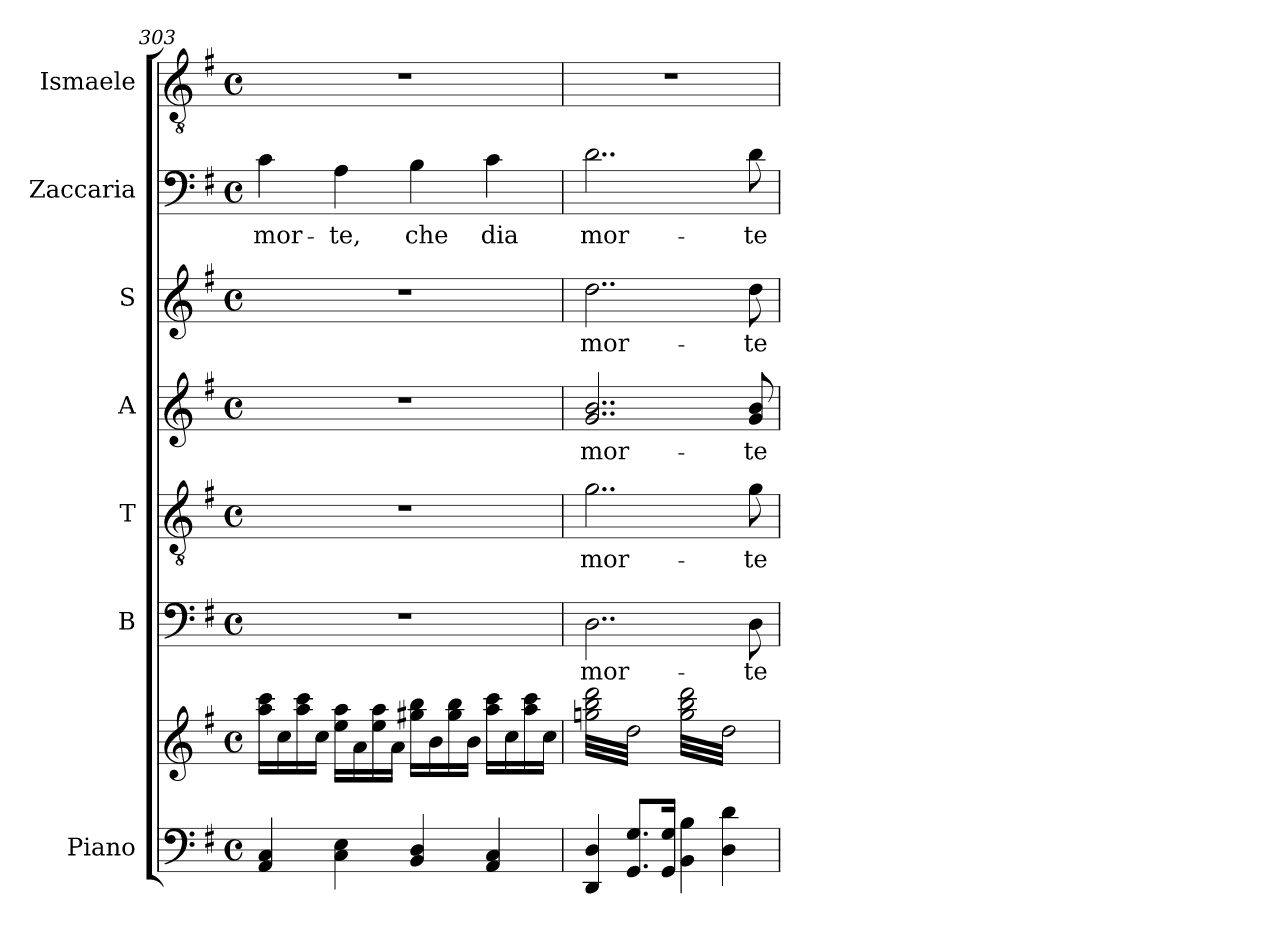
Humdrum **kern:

**kern	**kern	**kern	**text	**kern	**text	**kern	**text	**kern	**text	**kern	**text	**kern
*part7	*part7	*part6	*part6	*part5	*part5	*part4	*part4	*part3	*part3	*part2	*part2	*part1
*staff8	*staff7	*staff6	*staff6	*staff5	*staff5	*staff4	*staff4	*staff3	*staff3	*staff2	*staff2	*staff1
*I"Piano	*	*I"B	*	*I"T	*	*I"A	*	*I"S	*	*I"Zaccaria	*	*I"Ismaele
*I'Pno	*	*I'B	*	*I'T	*	*I'A	*	*I'S	*	*	*	*
*clefF4	*clefG2	*clefF4	*	*clefGv2	*	*clefG2	*	*clefG2	*	*clefF4	*	*clefGv2
*k[f#]	*k[f#]	*k[f#]	*	*k[f#]	*	*k[f#]	*	*k[f#]	*	*k[f#]	*	*k[f#]
*M4/4	*M4/4	*M4/4	*	*M4/4	*	*M4/4	*	*M4/4	*	*M4/4	*	*M4/4
*met(c)	*met(c)	*met(c)	*	*met(c)	*	*met(c)	*	*met(c)	*	*met(c)	*	*met(c)
=303	=303	=303	=303	=303	=303	=303	=303	=303	=303	=303	=303	=303
!	!	!	!	!	!	!	!	!	!	!	!LO:LY:b	!
4AA/ 4C/	16aa\ 16ccc\LL	1r	.	1r	.	1r	.	1r	.	4c\	mor-	1r
.	16cc\	.	.	.	.	.	.	.	.	.	.	.
.	16aa\ 16ccc\	.	.	.	.	.	.	.	.	.	.	.
.	16cc\JJ	.	.	.	.	.	.	.	.	.	.	.
!	!	!	!	!	!	!	!	!	!	!	!LO:LY:b	!
4C\ 4E\	16ee\ 16aa\LL	.	.	.	.	.	.	.	.	4A\	-te,	.
.	16a\	.	.	.	.	.	.	.	.	.	.	.
.	16ee\ 16aa\	.	.	.	.	.	.	.	.	.	.	.
.	16a\JJ	.	.	.	.	.	.	.	.	.	.	.
!	!	!	!	!	!	!	!	!	!	!	!LO:LY:b	!
4BB/ 4D/	16gg#X\ 16bb\LL	.	.	.	.	.	.	.	.	4B\	che	.
.	16b\	.	.	.	.	.	.	.	.	.	.	.
.	16gg#\ 16bb\	.	.	.	.	.	.	.	.	.	.	.
.	16b\JJ	.	.	.	.	.	.	.	.	.	.	.
!	!	!	!	!	!	!	!	!	!	!	!LO:LY:b	!
4AA/ 4C/	16aa\ 16ccc\LL	.	.	.	.	.	.	.	.	4c\	dia	.
.	16cc\	.	.	.	.	.	.	.	.	.	.	.
.	16aa\ 16ccc\	.	.	.	.	.	.	.	.	.	.	.
.	16cc\JJ	.	.	.	.	.	.	.	.	.	.	.
=304	=304	=304	=304	=304	=304	=304	=304	=304	=304	=304	=304	=304
!	!	!	!LO:LY:b	!	!LO:LY:b	!	!LO:LY:b	!	!LO:LY:b	!	!LO:LY:b	!
*	*tremolo	*	*	*	*	*	*	*	*	*	*	*
4DD/ 4D/	32ggn\ 32bb\ 32ddd\LLL	2..D\	mor-	2..g\	mor-	2..g/ 2..b/	mor-	2..dd\	mor-	2..d\	mor-	1r
.	32dd\	.	.	.	.	.	.	.	.	.	.	.
.	32ggn\ 32bb\ 32ddd\	.	.	.	.	.	.	.	.	.	.	.
.	32dd\	.	.	.	.	.	.	.	.	.	.	.
.	32ggn\ 32bb\ 32ddd\	.	.	.	.	.	.	.	.	.	.	.
.	32dd\	.	.	.	.	.	.	.	.	.	.	.
.	32ggn\ 32bb\ 32ddd\	.	.	.	.	.	.	.	.	.	.	.
.	32dd\	.	.	.	.	.	.	.	.	.	.	.
8.GG/ 8.G/L	32ggn\ 32bb\ 32ddd\	.	.	.	.	.	.	.	.	.	.	.
.	32dd\	.	.	.	.	.	.	.	.	.	.	.
.	32ggn\ 32bb\ 32ddd\	.	.	.	.	.	.	.	.	.	.	.
.	32dd\	.	.	.	.	.	.	.	.	.	.	.
.	32ggn\ 32bb\ 32ddd\	.	.	.	.	.	.	.	.	.	.	.
.	32dd\	.	.	.	.	.	.	.	.	.	.	.
16GG/ 16G/Jk	32ggn\ 32bb\ 32ddd\	.	.	.	.	.	.	.	.	.	.	.
.	32dd\JJJ	.	.	.	.	.	.	.	.	.	.	.
4BB\ 4B\	32gg\ 32bb\ 32ddd\LLL	.	.	.	.	.	.	.	.	.	.	.
.	32dd\	.	.	.	.	.	.	.	.	.	.	.
.	32gg\ 32bb\ 32ddd\	.	.	.	.	.	.	.	.	.	.	.
.	32dd\	.	.	.	.	.	.	.	.	.	.	.
.	32gg\ 32bb\ 32ddd\	.	.	.	.	.	.	.	.	.	.	.
.	32dd\	.	.	.	.	.	.	.	.	.	.	.
.	32gg\ 32bb\ 32ddd\	.	.	.	.	.	.	.	.	.	.	.
.	32dd\	.	.	.	.	.	.	.	.	.	.	.
4D\ 4d\	32gg\ 32bb\ 32ddd\	.	.	.	.	.	.	.	.	.	.	.
.	32dd\	.	.	.	.	.	.	.	.	.	.	.
.	32gg\ 32bb\ 32ddd\	.	.	.	.	.	.	.	.	.	.	.
.	32dd\	.	.	.	.	.	.	.	.	.	.	.
!	!	!	!LO:LY:b	!	!LO:LY:b	!	!LO:LY:b	!	!LO:LY:b	!	!LO:LY:b	!
.	32gg\ 32bb\ 32ddd\	8D\	-te	8g\	-te	8g/ 8b/	-te	8dd\	-te	8d\	-te	.
.	32dd\	.	.	.	.	.	.	.	.	.	.	.
.	32gg\ 32bb\ 32ddd\	.	.	.	.	.	.	.	.	.	.	.
.	32dd\JJJ	.	.	.	.	.	.	.	.	.	.	.
*	*Xtremolo	*	*	*	*	*	*	*	*	*	*	*
.	.	.	.	.	.	.	.	.	.	.	.	.
.	.	.	.	.	.	.	.	.	.	.	.	.
.	.	.	.	.	.	.	.	.	.	.	.	.
.	.	.	.	.	.	.	.	.	.	.	.	.
.	.	.	.	.	.	.	.	.	.	.	.	.
.	.	.	.	.	.	.	.	.	.	.	.	.
.	.	.	.	.	.	.	.	.	.	.	.	.
.	.	.	.	.	.	.	.	.	.	.	.	.
=	=	=	=	=	=	=	=	=	=	=	=	=
*-	*-	*-	*-	*-	*-	*-	*-	*-	*-	*-	*-	*-
